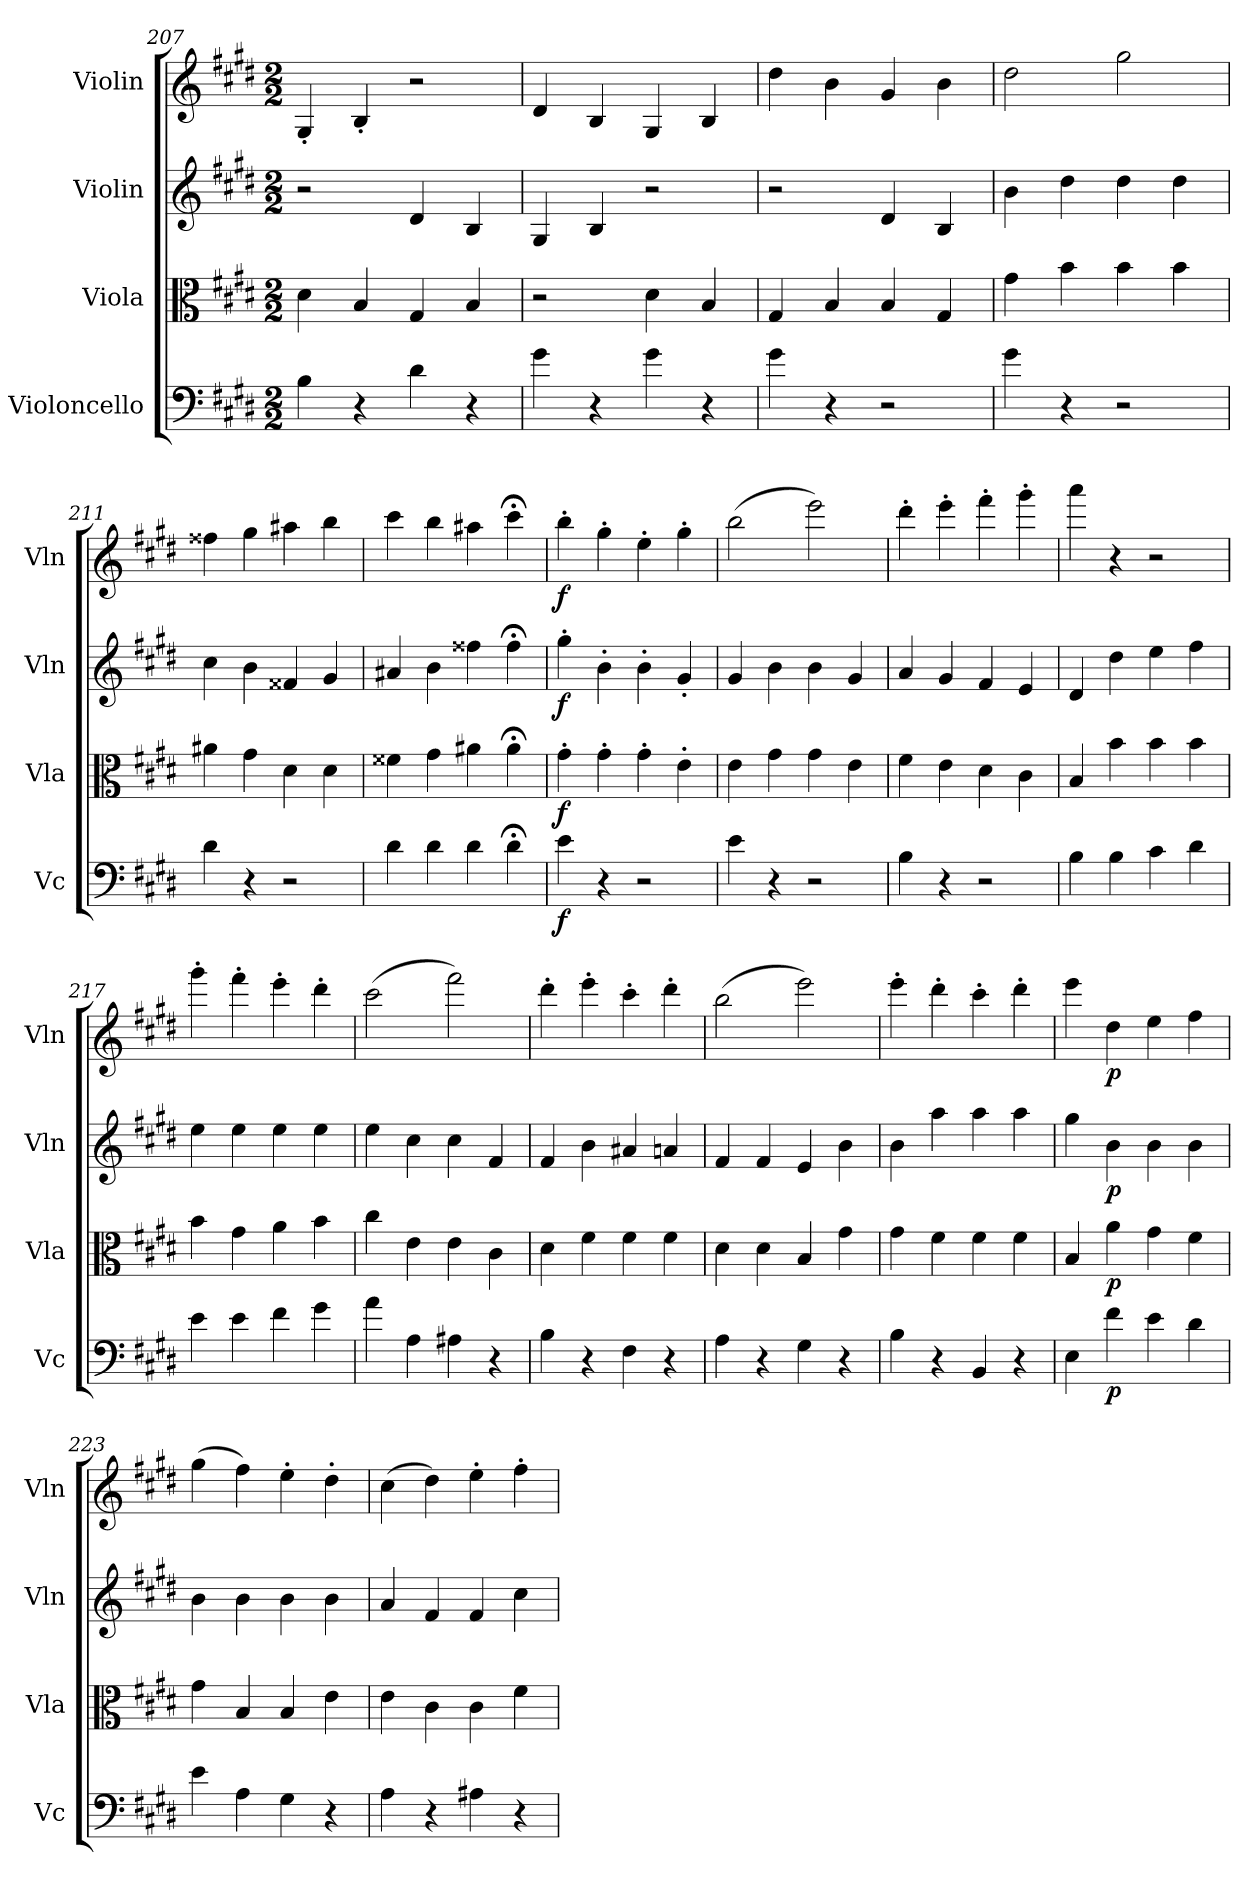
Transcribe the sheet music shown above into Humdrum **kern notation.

**kern	**dynam	**kern	**dynam	**kern	**dynam	**kern	**dynam
*part4	*part4	*part3	*part3	*part2	*part2	*part1	*part1
*staff4	*staff4	*staff3	*staff3	*staff2	*staff2	*staff1	*staff1
*I"Violoncello	*	*I"Viola	*	*I"Violin	*	*I"Violin	*
*I'Vc	*	*I'Vla	*	*I'Vln	*	*I'Vln	*
*clefF4	*	*clefC3	*	*clefG2	*	*clefG2	*
*k[f#c#g#d#]	*	*k[f#c#g#d#]	*	*k[f#c#g#d#]	*	*k[f#c#g#d#]	*
*M2/2	*	*M2/2	*	*M2/2	*	*M2/2	*
=207	=207	=207	=207	=207	=207	=207	=207
4B\	.	4d#\	.	2r	.	4G#'/	.
4r	.	4B/	.	.	.	4B'/	.
4d#\	.	4G#/	.	4d#/	.	2r	.
4r	.	4B/	.	4B/	.	.	.
=208	=208	=208	=208	=208	=208	=208	=208
4g#\	.	2r	.	4G#/	.	4d#/	.
4r	.	.	.	4B/	.	4B/	.
4g#\	.	4d#\	.	2r	.	4G#/	.
4r	.	4B/	.	.	.	4B/	.
=209	=209	=209	=209	=209	=209	=209	=209
4g#\	.	4G#/	.	2r	.	4dd#\	.
4r	.	4B/	.	.	.	4b\	.
2r	.	4B/	.	4d#/	.	4g#/	.
.	.	4G#/	.	4B/	.	4b\	.
=210	=210	=210	=210	=210	=210	=210	=210
4g#\	.	4g#\	.	4b\	.	2dd#\	.
4r	.	4b\	.	4dd#\	.	.	.
2r	.	4b\	.	4dd#\	.	2gg#\	.
.	.	4b\	.	4dd#\	.	.	.
=211	=211	=211	=211	=211	=211	=211	=211
4d#\	.	4a#X\	.	4cc#\	.	4ff##X\	.
4r	.	4g#\	.	4b\	.	4gg#\	.
2r	.	4d#\	.	4f##X/	.	4aa#X\	.
.	.	4d#\	.	4g#/	.	4bb\	.
=212	=212	=212	=212	=212	=212	=212	=212
4d#\	.	4f##X\	.	4a#X/	.	4ccc#\	.
4d#\	.	4g#\	.	4b\	.	4bb\	.
4d#\	.	4a#X\	.	4ff##X\	.	4aa#X\	.
4d#;<\	.	4a#;<\	.	4ff##;<\	.	4ccc#;<\	.
=213	=213	=213	=213	=213	=213	=213	=213
4e\	f	4g#'\	f	4gg#'\	f	4bb'\	f
4r	.	4g#'\	.	4b'\	.	4gg#'\	.
2r	.	4g#'\	.	4b'\	.	4ee'\	.
.	.	4e'\	.	4g#'/	.	4gg#'\	.
=214	=214	=214	=214	=214	=214	=214	=214
4e\	.	4e\	.	4g#/	.	(2bb\	.
4r	.	4g#\	.	4b\	.	.	.
2r	.	4g#\	.	4b\	.	2eee\)	.
.	.	4e\	.	4g#/	.	.	.
=215	=215	=215	=215	=215	=215	=215	=215
4B\	.	4f#\	.	4a/	.	4ddd#'\	.
4r	.	4e\	.	4g#/	.	4eee'\	.
2r	.	4d#\	.	4f#/	.	4fff#'\	.
.	.	4c#\	.	4e/	.	4ggg#'\	.
=216	=216	=216	=216	=216	=216	=216	=216
4B\	.	4B/	.	4d#/	.	4aaa\	.
4B\	.	4b\	.	4dd#\	.	4r	.
4c#\	.	4b\	.	4ee\	.	2r	.
4d#\	.	4b\	.	4ff#\	.	.	.
=217	=217	=217	=217	=217	=217	=217	=217
4e\	.	4b\	.	4ee\	.	4ggg#'\	.
4e\	.	4g#\	.	4ee\	.	4fff#'\	.
4f#\	.	4a\	.	4ee\	.	4eee'\	.
4g#\	.	4b\	.	4ee\	.	4ddd#'\	.
=218	=218	=218	=218	=218	=218	=218	=218
4a\	.	4cc#\	.	4ee\	.	(2ccc#\	.
4A\	.	4e\	.	4cc#\	.	.	.
4A#X\	.	4e\	.	4cc#\	.	2fff#\)	.
4r	.	4c#\	.	4f#/	.	.	.
=219	=219	=219	=219	=219	=219	=219	=219
4B\	.	4d#\	.	4f#/	.	4ddd#'\	.
4r	.	4f#\	.	4b\	.	4eee'\	.
4F#\	.	4f#\	.	4a#X/	.	4ccc#'\	.
4r	.	4f#\	.	4an/	.	4ddd#'\	.
=220	=220	=220	=220	=220	=220	=220	=220
4A\	.	4d#\	.	4f#/	.	(2bb\	.
4r	.	4d#\	.	4f#/	.	.	.
4G#\	.	4B/	.	4e/	.	2eee\)	.
4r	.	4g#\	.	4b\	.	.	.
=221	=221	=221	=221	=221	=221	=221	=221
4B\	.	4g#\	.	4b\	.	4eee'\	.
4r	.	4f#\	.	4aa\	.	4ddd#'\	.
4BB/	.	4f#\	.	4aa\	.	4ccc#'\	.
4r	.	4f#\	.	4aa\	.	4ddd#'\	.
=222	=222	=222	=222	=222	=222	=222	=222
4E\	.	4B/	.	4gg#\	.	4eee\	.
4f#\	p	4a\	p	4b\	p	4dd#\	p
4e\	.	4g#\	.	4b\	.	4ee\	.
4d#\	.	4f#\	.	4b\	.	4ff#\	.
=223	=223	=223	=223	=223	=223	=223	=223
4e\	.	4g#\	.	4b\	.	(4gg#\	.
4A\	.	4B/	.	4b\	.	4ff#\)	.
4G#\	.	4B/	.	4b\	.	4ee'\	.
4r	.	4e\	.	4b\	.	4dd#'\	.
=224	=224	=224	=224	=224	=224	=224	=224
4A\	.	4e\	.	4a/	.	(4cc#\	.
4r	.	4c#\	.	4f#/	.	4dd#\)	.
4A#X\	.	4c#\	.	4f#/	.	4ee'\	.
4r	.	4f#\	.	4cc#\	.	4ff#'\	.
=	=	=	=	=	=	=	=
*-	*-	*-	*-	*-	*-	*-	*-
